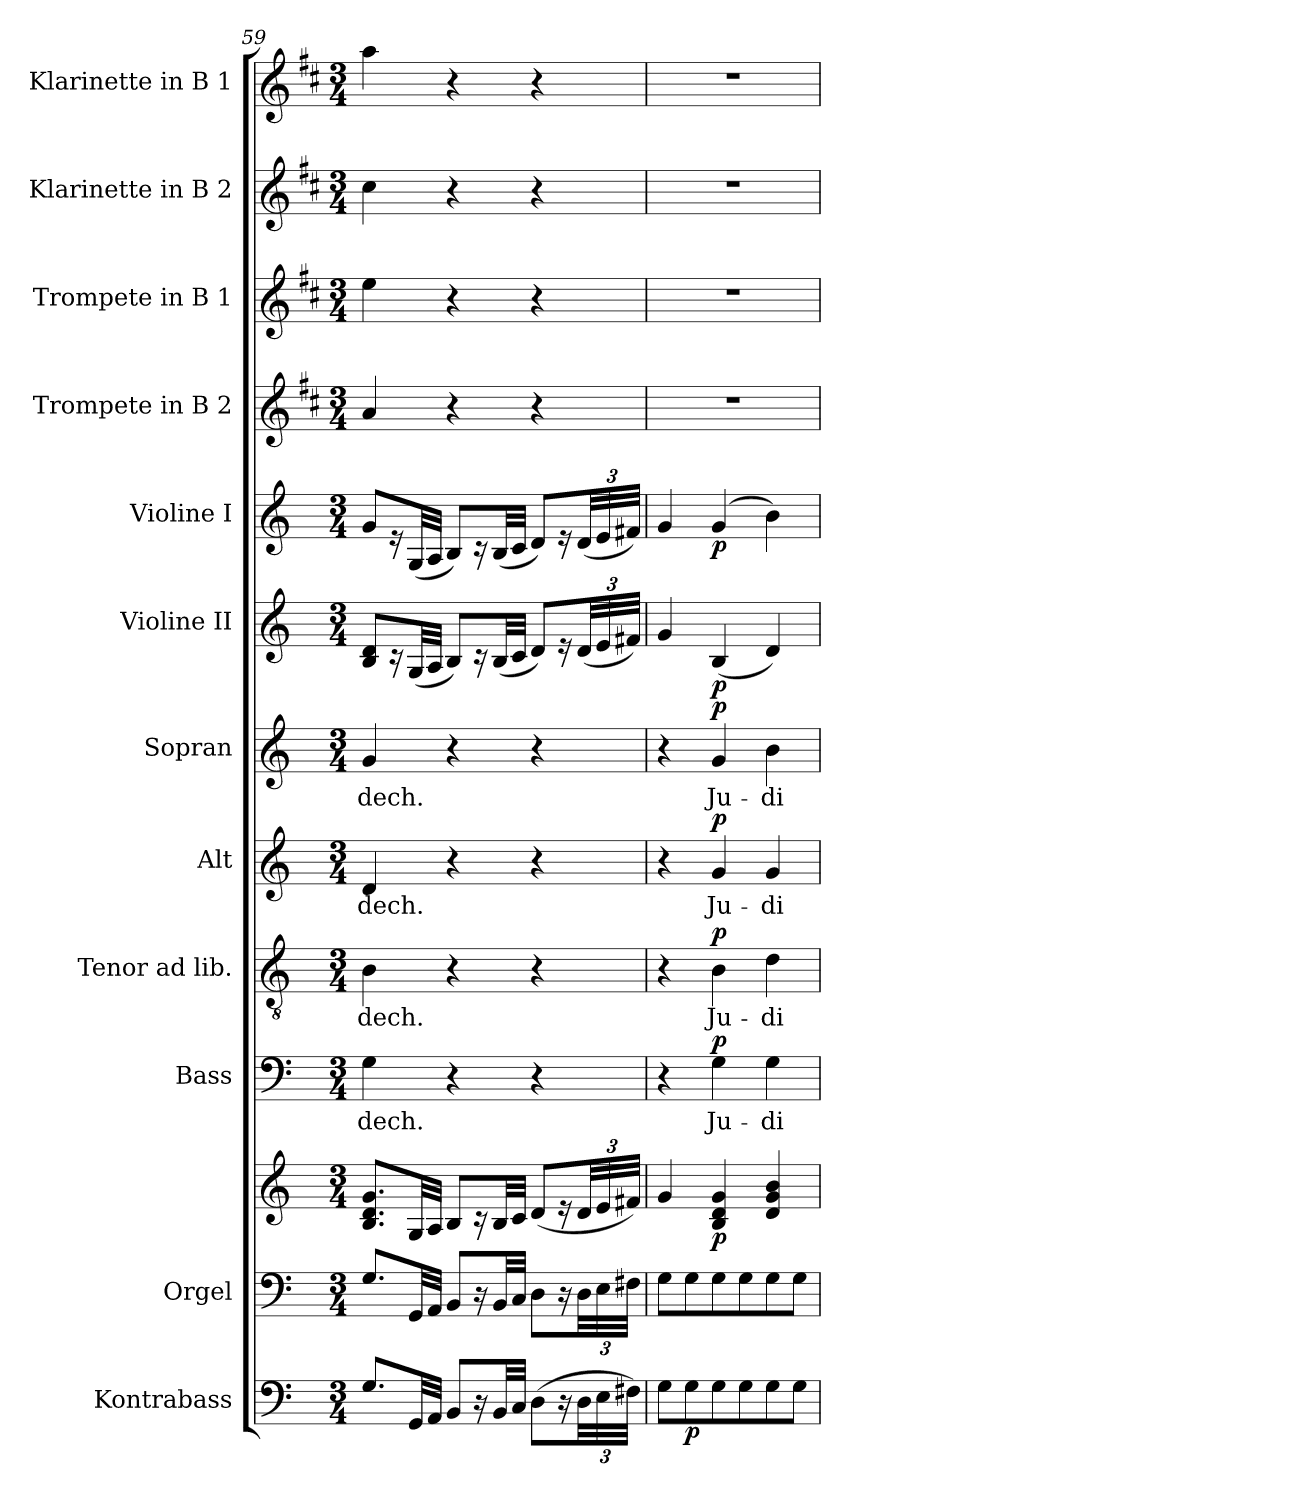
**kern	**dynam	**kern	**kern	**dynam	**kern	**text	**dynam	**kern	**text	**dynam	**kern	**text	**dynam	**kern	**text	**dynam	**kern	**dynam	**kern	**dynam	**kern	**kern	**kern	**kern
*part12	*part12	*part11	*part11	*part11	*part10	*part10	*part10	*part9	*part9	*part9	*part8	*part8	*part8	*part7	*part7	*part7	*part6	*part6	*part5	*part5	*part4	*part3	*part2	*part1
*staff13	*staff13	*staff12	*staff11	*staff11/12	*staff10	*staff10	*staff10	*staff9	*staff9	*staff9	*staff8	*staff8	*staff8	*staff7	*staff7	*staff7	*staff6	*staff6	*staff5	*staff5	*staff4	*staff3	*staff2	*staff1
*I"Kontrabass	*	*I"Orgel	*	*	*I"Bass	*	*	*I"Tenor ad lib.	*	*	*I"Alt	*	*	*I"Sopran	*	*	*I"Violine II	*	*I"Violine I	*	*I"Trompete in B 2	*I"Trompete in B 1	*I"Klarinette in B 2	*I"Klarinette in B 1
*I'Kb.	*	*I'Org.	*	*	*I'B	*	*	*I'T	*	*	*I'A	*	*	*I'S	*	*	*I'Vl. II	*	*I'Vl. I	*	*	*	*	*
*clefF4	*	*clefF4	*clefG2	*	*clefF4	*	*	*clefGv2	*	*	*clefG2	*	*	*clefG2	*	*	*clefG2	*	*clefG2	*	*clefG2	*clefG2	*clefG2	*clefG2
*ITrd7c12	*	*	*	*	*	*	*	*	*	*	*	*	*	*	*	*	*	*	*	*	*ITrd1c2	*ITrd1c2	*ITrd1c2	*ITrd1c2
*k[]	*	*k[]	*k[]	*	*k[]	*	*	*k[]	*	*	*k[]	*	*	*k[]	*	*	*k[]	*	*k[]	*	*k[]	*k[]	*k[]	*k[]
*C:	*	*C:	*C:	*	*C:	*	*	*C:	*	*	*C:	*	*	*C:	*	*	*C:	*	*C:	*	*C:	*C:	*C:	*C:
*M3/4	*	*M3/4	*M3/4	*	*M3/4	*	*	*M3/4	*	*	*M3/4	*	*	*M3/4	*	*	*M3/4	*	*M3/4	*	*M3/4	*M3/4	*M3/4	*M3/4
=59	=59	=59	=59	=59	=59	=59	=59	=59	=59	=59	=59	=59	=59	=59	=59	=59	=59	=59	=59	=59	=59	=59	=59	=59
!	!	!	!	!	!	!LO:LY:b	!	!	!LO:LY:b	!	!	!LO:LY:b	!	!	!LO:LY:b	!	!	!	!	!	!	!	!	!
8.GG/L	.	8.G/L	8.B/ 8.d/ 8.g/L	.	4G\	-dech.	.	4B\	-dech.	.	4d/	-dech.	.	4g/	-dech.	.	8B/ 8d/L	.	8g/L	.	4g/	4dd\	4b\	4gg\
.	.	.	.	.	.	.	.	.	.	.	.	.	.	.	.	.	16r	.	16r	.	.	.	.	.
32GGG/LL	.	32GG/LL	32G/LL	.	.	.	.	.	.	.	.	.	.	.	.	.	(<32G/LL	.	(<32G/LL	.	.	.	.	.
32AAA/JJJ	.	32AA/JJJ	32A/JJJ	.	.	.	.	.	.	.	.	.	.	.	.	.	32A/JJJ	.	32A/JJJ	.	.	.	.	.
8BBB/L	.	8BB/L	8B/L	.	4r	.	.	4r	.	.	4r	.	.	4r	.	.	8B/L)	.	8B/L)	.	4r	4r	4r	4r
16r	.	16r	16r	.	.	.	.	.	.	.	.	.	.	.	.	.	16r	.	16r	.	.	.	.	.
32BBB/LL	.	32BB/LL	32B/LL	.	.	.	.	.	.	.	.	.	.	.	.	.	(<32B/LL	.	(<32B/LL	.	.	.	.	.
32CC/JJJ	.	32C/JJJ	32c/JJJ	.	.	.	.	.	.	.	.	.	.	.	.	.	32c/JJJ	.	32c/JJJ	.	.	.	.	.
(>8DD\L	.	8D\L	(<8d/L	.	4r	.	.	4r	.	.	4r	.	.	4r	.	.	8d/L)	.	8d/L)	.	4r	4r	4r	4r
16r	.	16r	16r	.	.	.	.	.	.	.	.	.	.	.	.	.	16r	.	16r	.	.	.	.	.
*	*	*	*	*	*	*	*	*	*	*	*	*	*	*	*	*	*Xbrackettup	*	*Xbrackettup	*	*	*	*	*
48DD\LL	.	48D\LL	48d/LL	.	.	.	.	.	.	.	.	.	.	.	.	.	(<48d/LL	.	(<48d/LL	.	.	.	.	.
48EE\	.	48E\	48e/	.	.	.	.	.	.	.	.	.	.	.	.	.	48e/	.	48e/	.	.	.	.	.
48FF#X\JJJ)	.	48F#X\JJJ	48f#X/JJJ)	.	.	.	.	.	.	.	.	.	.	.	.	.	48f#X/JJJ)	.	48f#X/JJJ)	.	.	.	.	.
=60	=60	=60	=60	=60	=60	=60	=60	=60	=60	=60	=60	=60	=60	=60	=60	=60	=60	=60	=60	=60	=60	=60	=60	=60
8GG\L	.	8G\L	4g/	.	4r	.	.	4r	.	.	4r	.	.	4r	.	.	4g/	.	4g/	.	2.r	2.r	2.r	2.r
!	!LO:DY:b	!	!	!	!	!	!	!	!	!	!	!	!	!	!	!	!	!	!	!	!	!	!	!
8GG\	p	8G\	.	.	.	.	.	.	.	.	.	.	.	.	.	.	.	.	.	.	.	.	.	.
!	!	!	!	!LO:DY:b	!	!LO:LY:b	!LO:DY:a	!	!LO:LY:b	!LO:DY:a	!	!LO:LY:b	!LO:DY:a	!	!LO:LY:b	!LO:DY:a	!	!LO:DY:b	!	!LO:DY:b	!	!	!	!
8GG\	.	8G\	4B/ 4d/ 4g/	p	4G\	Ju-	p	4B\	Ju-	p	4g/	Ju-	p	4g/	Ju-	p	(<4B/	p	(4g/	p	.	.	.	.
8GG\	.	8G\	.	.	.	.	.	.	.	.	.	.	.	.	.	.	.	.	.	.	.	.	.	.
!	!	!	!	!	!	!LO:LY:b	!	!	!LO:LY:b	!	!	!LO:LY:b	!	!	!LO:LY:b	!	!	!	!	!	!	!	!	!
8GG\	.	8G\	4d/ 4g/ 4b/	.	4G\	-di-	.	4d\	-di-	.	4g/	-di-	.	4b\	-di-	.	4d/)	.	4b\)	.	.	.	.	.
8GG\J	.	8G\J	.	.	.	.	.	.	.	.	.	.	.	.	.	.	.	.	.	.	.	.	.	.
=	=	=	=	=	=	=	=	=	=	=	=	=	=	=	=	=	=	=	=	=	=	=	=	=
*-	*-	*-	*-	*-	*-	*-	*-	*-	*-	*-	*-	*-	*-	*-	*-	*-	*-	*-	*-	*-	*-	*-	*-	*-
